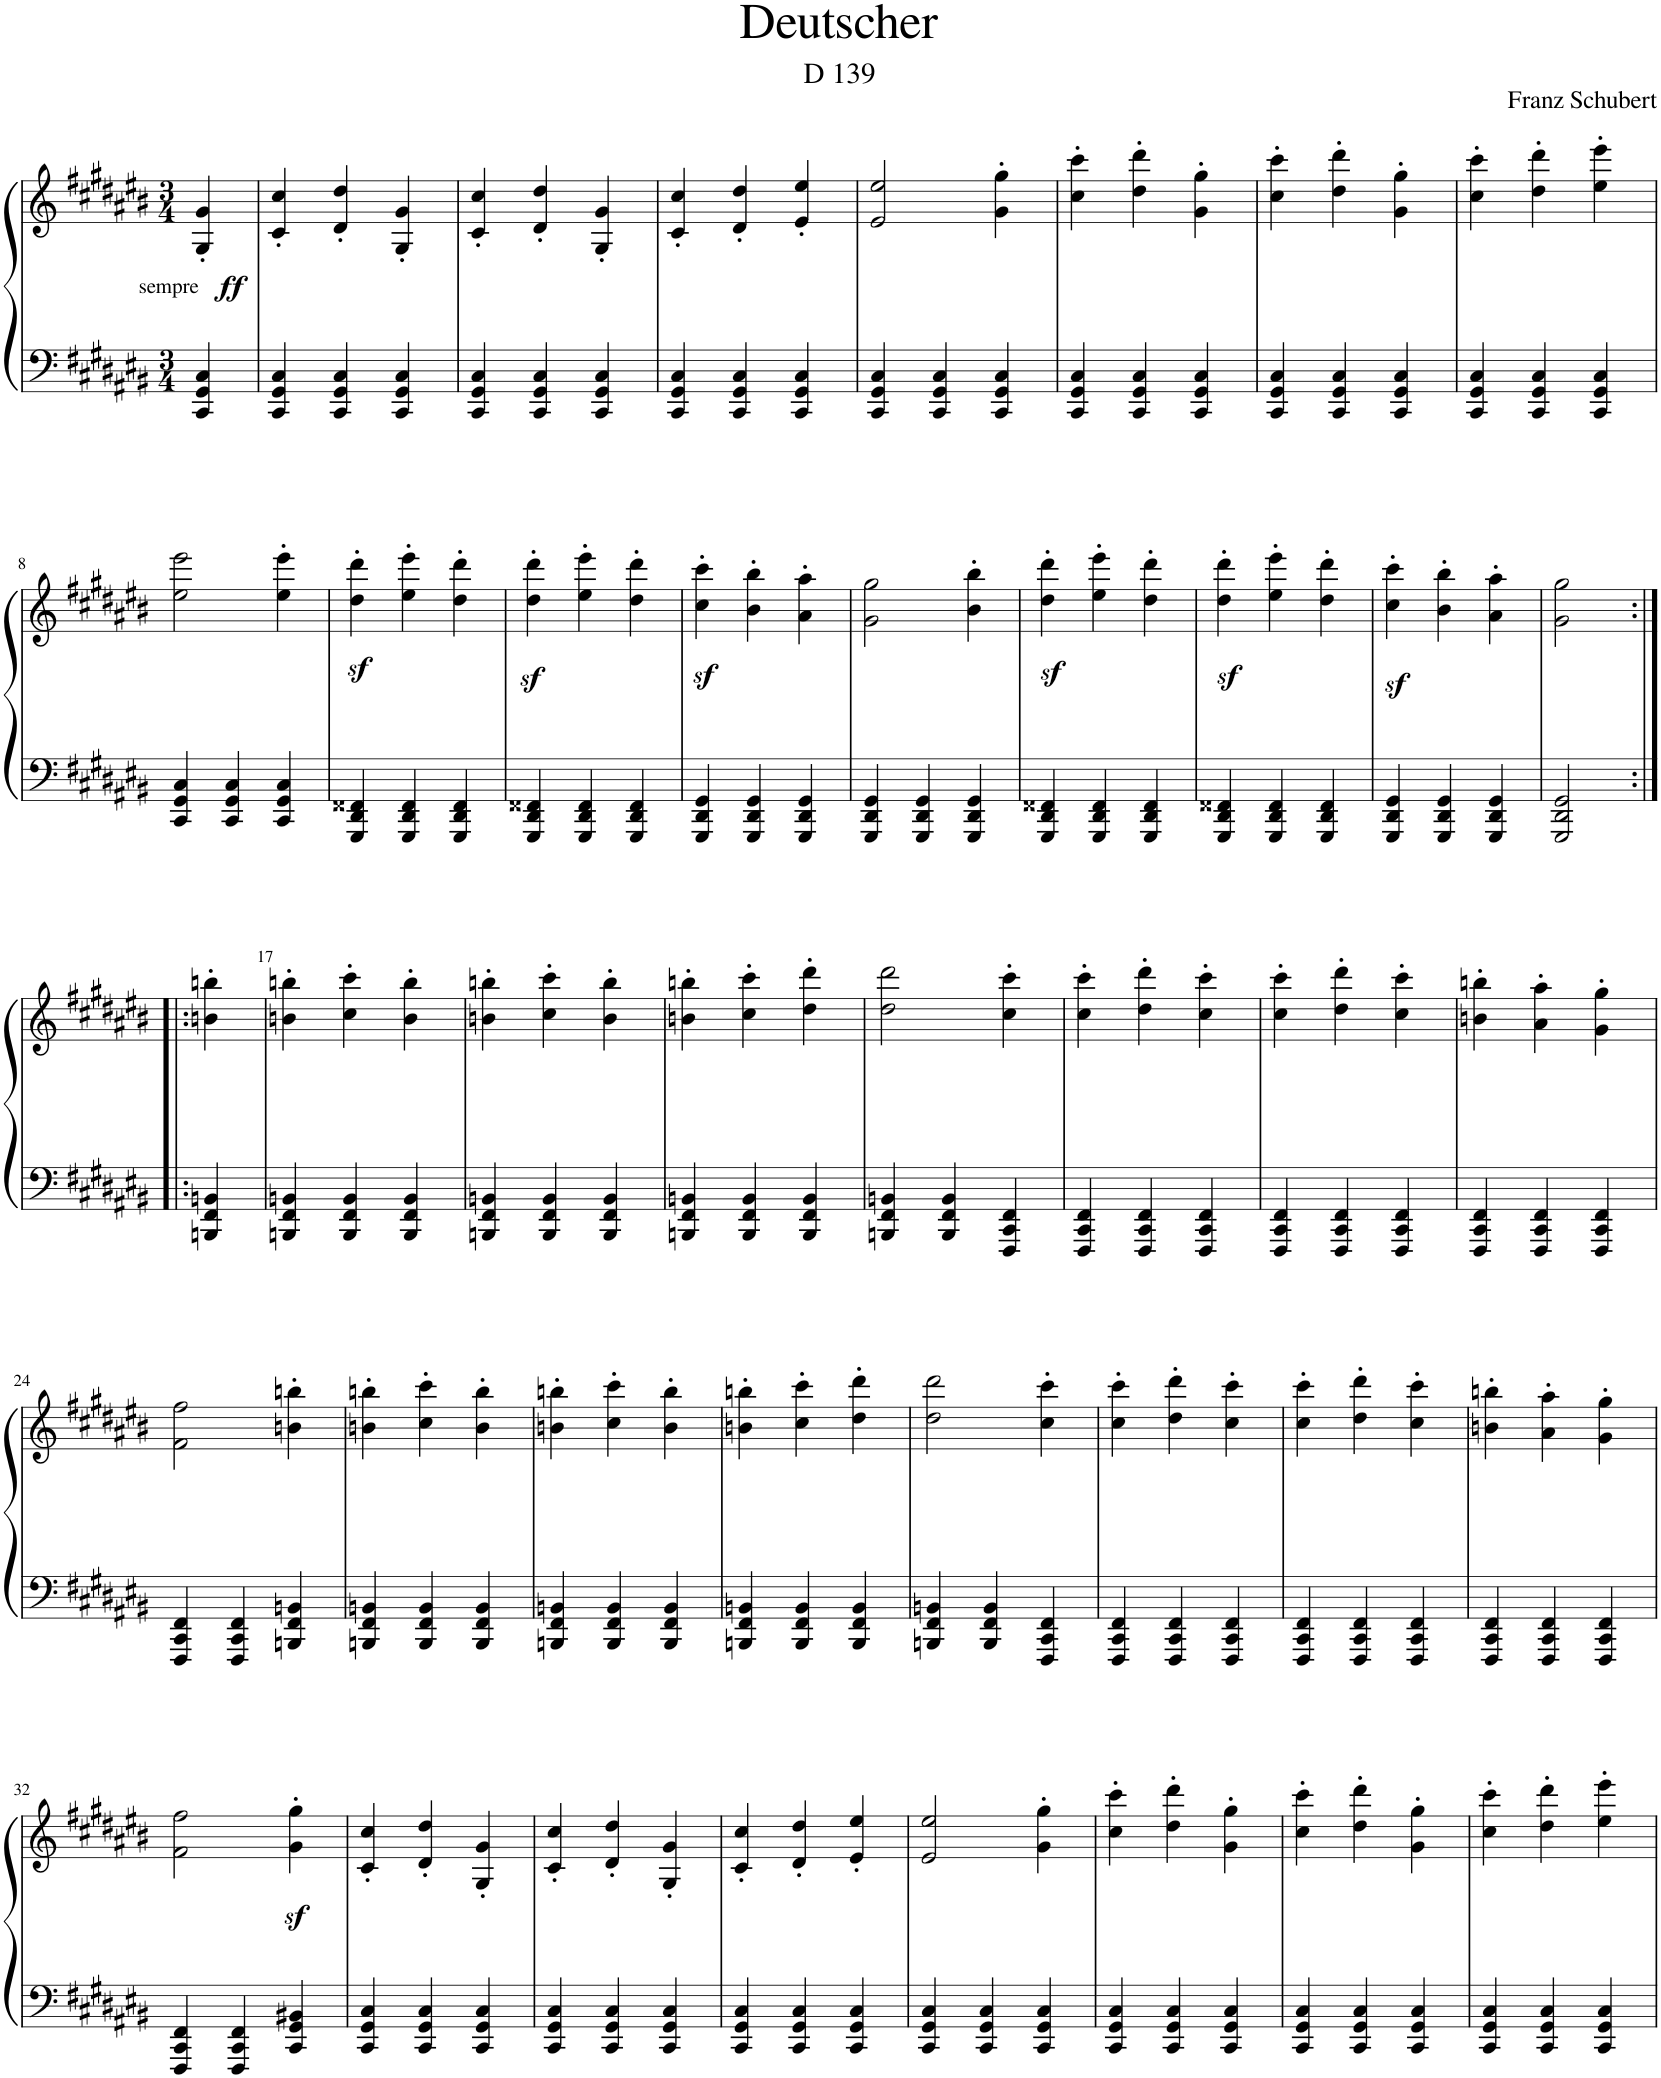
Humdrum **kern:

**kern	**kern	**dynam
*part1	*part1	*part1
*staff2	*staff1	*staff1/2
*I"Piano	*	*
*I'Pno.	*	*
*clefF4	*clefG2	*
*k[f#c#g#d#a#e#b#]	*k[f#c#g#d#a#e#b#]	*
*M3/4	*M3/4	*
=	=	=
!	!LO:TX:b:t=sempre	!
!	!	!LO:DY:a=2
4CC#/ 4GG#/ 4C#/	4G#/' 4g#/'	ff
=1	=1	=1
4CC#/ 4GG#/ 4C#/	4c#/' 4cc#/'	.
4CC#/ 4GG#/ 4C#/	4d#/' 4dd#/'	.
4CC#/ 4GG#/ 4C#/	4G#/' 4g#/'	.
=2	=2	=2
4CC#/ 4GG#/ 4C#/	4c#/' 4cc#/'	.
4CC#/ 4GG#/ 4C#/	4d#/' 4dd#/'	.
4CC#/ 4GG#/ 4C#/	4G#/' 4g#/'	.
=3	=3	=3
4CC#/ 4GG#/ 4C#/	4c#/' 4cc#/'	.
4CC#/ 4GG#/ 4C#/	4d#/' 4dd#/'	.
4CC#/ 4GG#/ 4C#/	4e#/' 4ee#/'	.
=4	=4	=4
4CC#/ 4GG#/ 4C#/	2e#/ 2ee#/	.
4CC#/ 4GG#/ 4C#/	.	.
4CC#/ 4GG#/ 4C#/	4g#\' 4gg#\'	.
=5	=5	=5
4CC#/ 4GG#/ 4C#/	4cc#\' 4ccc#\'	.
4CC#/ 4GG#/ 4C#/	4dd#\' 4ddd#\'	.
4CC#/ 4GG#/ 4C#/	4g#\' 4gg#\'	.
=6	=6	=6
4CC#/ 4GG#/ 4C#/	4cc#\' 4ccc#\'	.
4CC#/ 4GG#/ 4C#/	4dd#\' 4ddd#\'	.
4CC#/ 4GG#/ 4C#/	4g#\' 4gg#\'	.
=7	=7	=7
4CC#/ 4GG#/ 4C#/	4cc#\' 4ccc#\'	.
4CC#/ 4GG#/ 4C#/	4dd#\' 4ddd#\'	.
4CC#/ 4GG#/ 4C#/	4ee#\' 4eee#\'	.
!!LO:LB:g=z
=8	=8	=8
4CC#/ 4GG#/ 4C#/	2ee#\ 2eee#\	.
4CC#/ 4GG#/ 4C#/	.	.
4CC#/ 4GG#/ 4C#/	4ee#\' 4eee#\'	.
=9	=9	=9
4GGG#/ 4DD#/ 4FF##X/	4dd#\z<' 4ddd#\z<'	.
4GGG#/ 4DD#/ 4FF##/	4ee#\' 4eee#\'	.
4GGG#/ 4DD#/ 4FF##/	4dd#\' 4ddd#\'	.
=10	=10	=10
4GGG#/ 4DD#/ 4FF##X/	4dd#\z<' 4ddd#\z<'	.
4GGG#/ 4DD#/ 4FF##/	4ee#\' 4eee#\'	.
4GGG#/ 4DD#/ 4FF##/	4dd#\' 4ddd#\'	.
=11	=11	=11
4GGG#/ 4DD#/ 4GG#/	4cc#\z<' 4ccc#\z<'	.
4GGG#/ 4DD#/ 4GG#/	4b#\' 4bb#\'	.
4GGG#/ 4DD#/ 4GG#/	4a#\' 4aa#\'	.
=12	=12	=12
4GGG#/ 4DD#/ 4GG#/	2g#\ 2gg#\	.
4GGG#/ 4DD#/ 4GG#/	.	.
4GGG#/ 4DD#/ 4GG#/	4b#\' 4bb#\'	.
=13	=13	=13
4GGG#/ 4DD#/ 4FF##X/	4dd#\z<' 4ddd#\z<'	.
4GGG#/ 4DD#/ 4FF##/	4ee#\' 4eee#\'	.
4GGG#/ 4DD#/ 4FF##/	4dd#\' 4ddd#\'	.
=14	=14	=14
4GGG#/ 4DD#/ 4FF##X/	4dd#\z<' 4ddd#\z<'	.
4GGG#/ 4DD#/ 4FF##/	4ee#\' 4eee#\'	.
4GGG#/ 4DD#/ 4FF##/	4dd#\' 4ddd#\'	.
=15	=15	=15
4GGG#/ 4DD#/ 4GG#/	4cc#\z<' 4ccc#\z<'	.
4GGG#/ 4DD#/ 4GG#/	4b#\' 4bb#\'	.
4GGG#/ 4DD#/ 4GG#/	4a#\' 4aa#\'	.
=16	=16	=16
2GGG#/ 2DD#/ 2GG#/	2g#\ 2gg#\	.
!!LO:LB:g=z
=16X1:|!|:	=16X1:|!|:	=16X1:|!|:
4BBBn/ 4FF#/ 4BBn/	4bn\' 4bbn\'	.
=17	=17	=17
4BBBn/ 4FF#/ 4BBn/	4bn\' 4bbn\'	.
4BBB/ 4FF#/ 4BB/	4cc#\' 4ccc#\'	.
4BBB/ 4FF#/ 4BB/	4b\' 4bb\'	.
=18	=18	=18
4BBBn/ 4FF#/ 4BBn/	4bn\' 4bbn\'	.
4BBB/ 4FF#/ 4BB/	4cc#\' 4ccc#\'	.
4BBB/ 4FF#/ 4BB/	4b\' 4bb\'	.
=19	=19	=19
4BBBn/ 4FF#/ 4BBn/	4bn\' 4bbn\'	.
4BBB/ 4FF#/ 4BB/	4cc#\' 4ccc#\'	.
4BBB/ 4FF#/ 4BB/	4dd#\' 4ddd#\'	.
=20	=20	=20
4BBBn/ 4FF#/ 4BBn/	2dd#\ 2ddd#\	.
4BBB/ 4FF#/ 4BB/	.	.
4FFF#/ 4CC#/ 4FF#/	4cc#\' 4ccc#\'	.
=21	=21	=21
4FFF#/ 4CC#/ 4FF#/	4cc#\' 4ccc#\'	.
4FFF#/ 4CC#/ 4FF#/	4dd#\' 4ddd#\'	.
4FFF#/ 4CC#/ 4FF#/	4cc#\' 4ccc#\'	.
=22	=22	=22
4FFF#/ 4CC#/ 4FF#/	4cc#\' 4ccc#\'	.
4FFF#/ 4CC#/ 4FF#/	4dd#\' 4ddd#\'	.
4FFF#/ 4CC#/ 4FF#/	4cc#\' 4ccc#\'	.
=23	=23	=23
4FFF#/ 4CC#/ 4FF#/	4bn\' 4bbn\'	.
4FFF#/ 4CC#/ 4FF#/	4a#\' 4aa#\'	.
4FFF#/ 4CC#/ 4FF#/	4g#\' 4gg#\'	.
!!LO:LB:g=z
=24	=24	=24
4FFF#/ 4CC#/ 4FF#/	2f#\ 2ff#\	.
4FFF#/ 4CC#/ 4FF#/	.	.
4BBBn/ 4FF#/ 4BBn/	4bn\' 4bbn\'	.
=25	=25	=25
4BBBn/ 4FF#/ 4BBn/	4bn\' 4bbn\'	.
4BBB/ 4FF#/ 4BB/	4cc#\' 4ccc#\'	.
4BBB/ 4FF#/ 4BB/	4b\' 4bb\'	.
=26	=26	=26
4BBBn/ 4FF#/ 4BBn/	4bn\' 4bbn\'	.
4BBB/ 4FF#/ 4BB/	4cc#\' 4ccc#\'	.
4BBB/ 4FF#/ 4BB/	4b\' 4bb\'	.
=27	=27	=27
4BBBn/ 4FF#/ 4BBn/	4bn\' 4bbn\'	.
4BBB/ 4FF#/ 4BB/	4cc#\' 4ccc#\'	.
4BBB/ 4FF#/ 4BB/	4dd#\' 4ddd#\'	.
=28	=28	=28
4BBBn/ 4FF#/ 4BBn/	2dd#\ 2ddd#\	.
4BBB/ 4FF#/ 4BB/	.	.
4FFF#/ 4CC#/ 4FF#/	4cc#\' 4ccc#\'	.
=29	=29	=29
4FFF#/ 4CC#/ 4FF#/	4cc#\' 4ccc#\'	.
4FFF#/ 4CC#/ 4FF#/	4dd#\' 4ddd#\'	.
4FFF#/ 4CC#/ 4FF#/	4cc#\' 4ccc#\'	.
=30	=30	=30
4FFF#/ 4CC#/ 4FF#/	4cc#\' 4ccc#\'	.
4FFF#/ 4CC#/ 4FF#/	4dd#\' 4ddd#\'	.
4FFF#/ 4CC#/ 4FF#/	4cc#\' 4ccc#\'	.
=31	=31	=31
4FFF#/ 4CC#/ 4FF#/	4bn\' 4bbn\'	.
4FFF#/ 4CC#/ 4FF#/	4a#\' 4aa#\'	.
4FFF#/ 4CC#/ 4FF#/	4g#\' 4gg#\'	.
!!LO:LB:g=z
=32	=32	=32
4FFF#/ 4CC#/ 4FF#/	2f#\ 2ff#\	.
4FFF#/ 4CC#/ 4FF#/	.	.
4CC#/ 4GG#/ 4BB#X/	4g#\z<' 4gg#\z<'	.
=33	=33	=33
4CC#/ 4GG#/ 4C#/	4c#/' 4cc#/'	.
4CC#/ 4GG#/ 4C#/	4d#/' 4dd#/'	.
4CC#/ 4GG#/ 4C#/	4G#/' 4g#/'	.
=34	=34	=34
4CC#/ 4GG#/ 4C#/	4c#/' 4cc#/'	.
4CC#/ 4GG#/ 4C#/	4d#/' 4dd#/'	.
4CC#/ 4GG#/ 4C#/	4G#/' 4g#/'	.
=35	=35	=35
4CC#/ 4GG#/ 4C#/	4c#/' 4cc#/'	.
4CC#/ 4GG#/ 4C#/	4d#/' 4dd#/'	.
4CC#/ 4GG#/ 4C#/	4e#/' 4ee#/'	.
=36	=36	=36
4CC#/ 4GG#/ 4C#/	2e#/ 2ee#/	.
4CC#/ 4GG#/ 4C#/	.	.
4CC#/ 4GG#/ 4C#/	4g#\' 4gg#\'	.
=37	=37	=37
4CC#/ 4GG#/ 4C#/	4cc#\' 4ccc#\'	.
4CC#/ 4GG#/ 4C#/	4dd#\' 4ddd#\'	.
4CC#/ 4GG#/ 4C#/	4g#\' 4gg#\'	.
=38	=38	=38
4CC#/ 4GG#/ 4C#/	4cc#\' 4ccc#\'	.
4CC#/ 4GG#/ 4C#/	4dd#\' 4ddd#\'	.
4CC#/ 4GG#/ 4C#/	4g#\' 4gg#\'	.
=39	=39	=39
4CC#/ 4GG#/ 4C#/	4cc#\' 4ccc#\'	.
4CC#/ 4GG#/ 4C#/	4dd#\' 4ddd#\'	.
4CC#/ 4GG#/ 4C#/	4ee#\' 4eee#\'	.
=	=	=
*-	*-	*-
